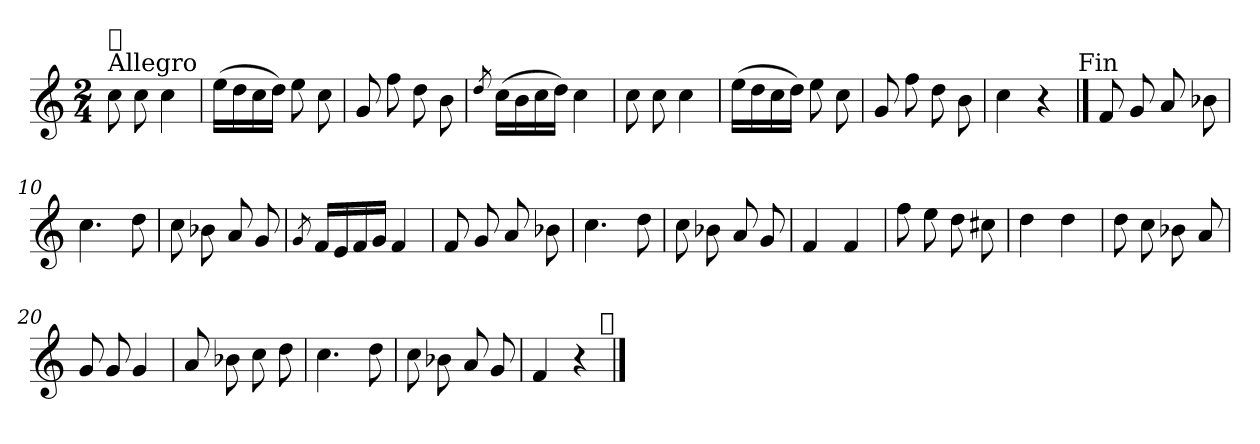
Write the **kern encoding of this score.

**kern
*part1
*staff1
*clefG2
*k[]
*C:
*M2/4
=1
!LO:TX:a:t=Allegro
!LO:TX:a:t=𝄋
8cc\
8cc\
4cc\
=2
(>16ee\LL
16dd\
16cc\
16dd\JJ)
8ee\
8cc\
=3
8g/
8ff\
8dd\
8b\
=4
8qdd/
(>16cc\LL
16b\
16cc\
16dd\JJ)
4cc\
=5
8cc\
8cc\
4cc\
=6
(>16ee\LL
16dd\
16cc\
16dd\JJ)
8ee\
8cc\
=7
8g/
8ff\
8dd\
8b\
=8
4cc\
4r
!LO:TX:a:t=Fin
!!LO:LB:g=z
==9
8f/
8g/
8a/
8b-X\
=10
4.cc\
8dd\
=11
8cc\
8b-X\
8a/
8g/
=12
8qg/
16f/LL
16e/
16f/
16g/JJ
4f/
=13
8f/
8g/
8a/
8b-X\
=14
4.cc\
8dd\
=15
8cc\
8b-X\
8a/
8g/
=16
4f/
4f/
=17
8ff\
8ee\
8dd\
8cc#X\
!!LO:LB:g=z
=18
4dd\
4dd\
=19
8dd\
8cc\
8b-X\
8a/
=20
8g/
8g/
4g/
=21
8a/
8b-X\
8cc\
8dd\
=22
4.cc\
8dd\
=23
8cc\
8b-X\
8a/
8g/
=24
4f/
4r
!LO:TX:a:t=𝄋
==
*-
